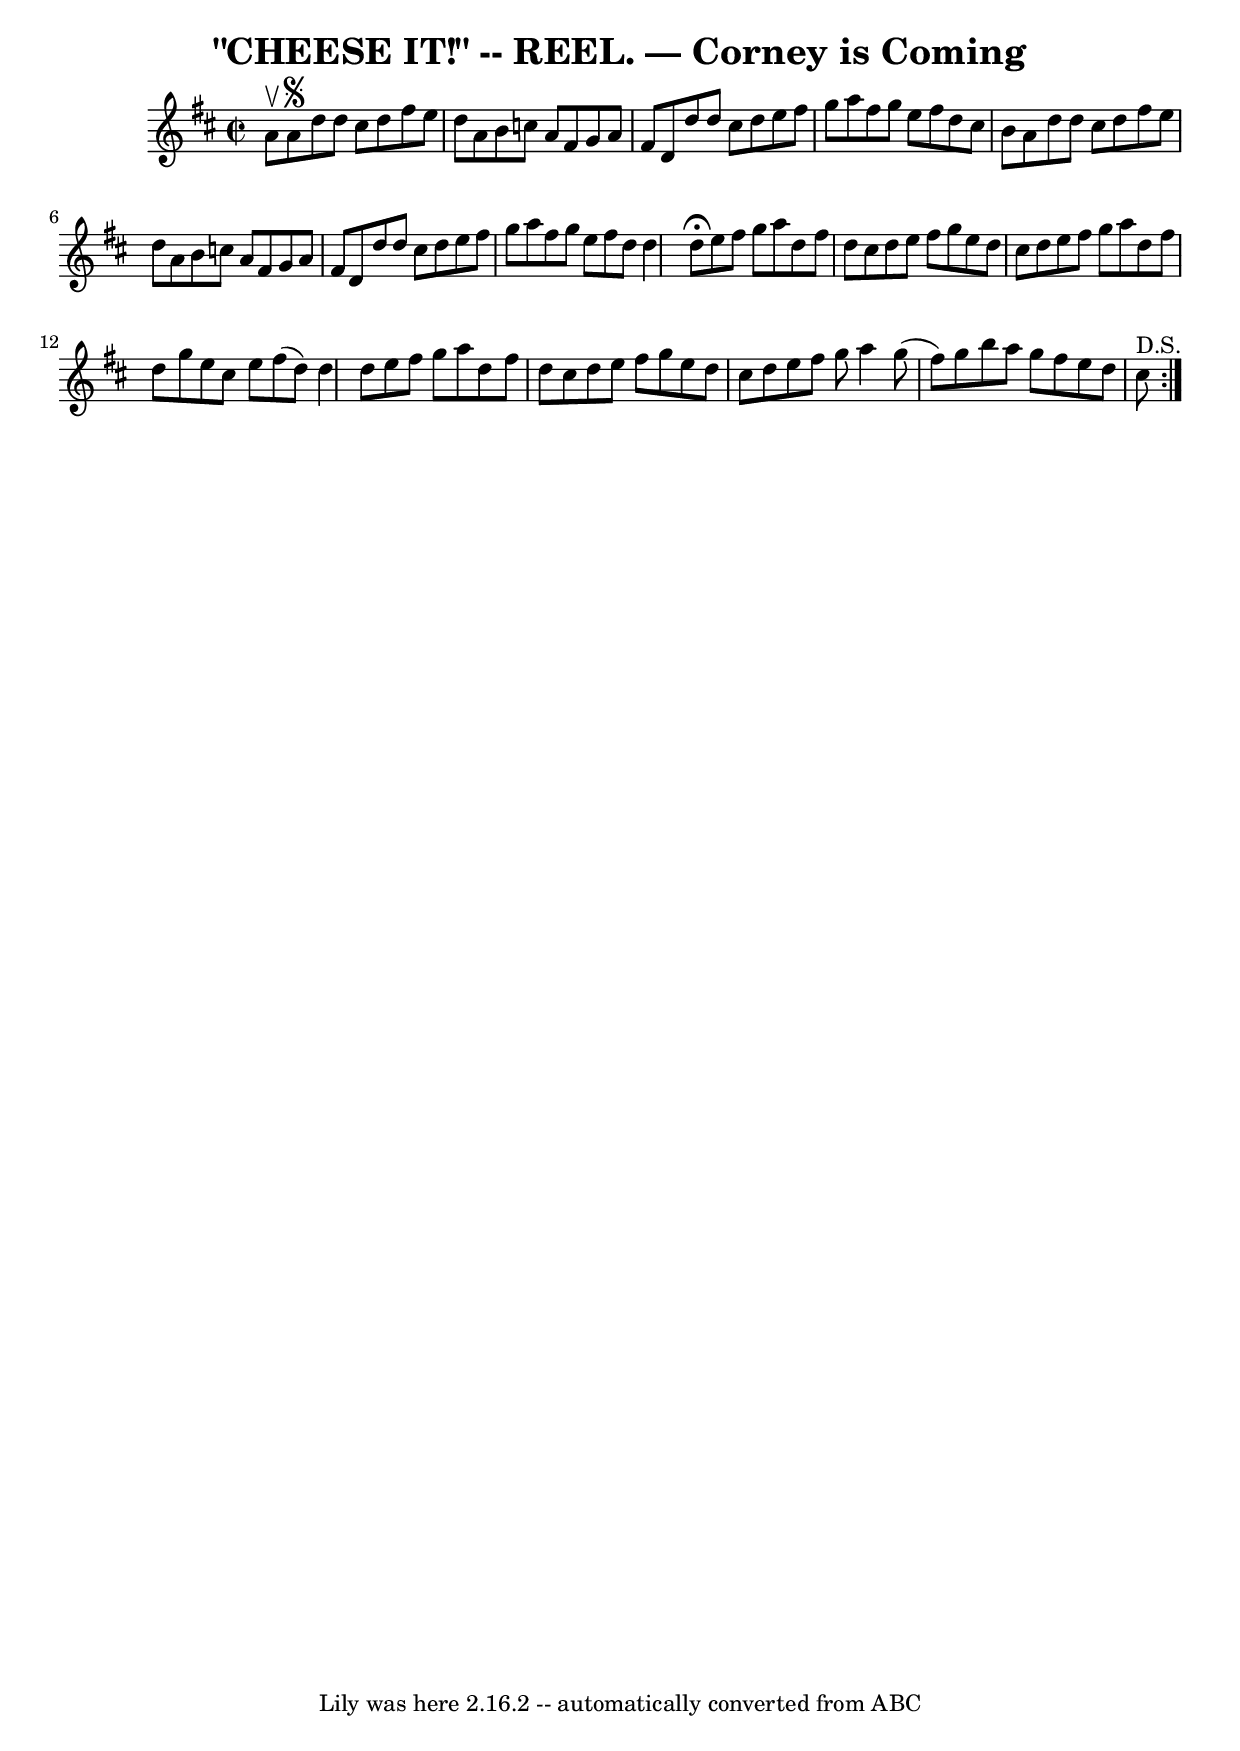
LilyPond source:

\version "2.16.2"
\include "Mammoth.ily"
\header {
  %% book = "Coles pg. 30.6"
 crossRefNumber = "14"
 footnotes = ""
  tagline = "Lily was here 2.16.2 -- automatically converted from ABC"
  title = "\"CHEESE IT!\" -- REEL. — Corney is Coming"

}
voicedefault =  {


  \override Staff.TimeSignature #'style = #'C
  \time 2/2 
  \key d \major a'8^\upbow    |
 a'8^\segno d''8 d''8 cis''8 d''8 fis''8 e''8 d''8   |
 a'8 b'8 c''8 a'8 fis'8 g'8 a'8 fis'8   |
 d'8 d''8 d''8 cis''8 d''8 e''8 fis''8 g''8   |
 a''8 fis''8 g''8 e''8 fis''8 d''8 cis''8 b'8   |
 a'8 d''8 d''8 cis''8 d''8 fis''8 e''8 d''8   |
 a'8 b'8 c''8 a'8 fis'8 g'8 a'8 fis'8   |
 d'8 d''8 d''8 cis''8 d''8 e''8 fis''8 g''8   |
 a''8 fis''8 g''8 e''8 fis''8 d''8 d''4    \bar "| |"     
  \repeat volta 2 {
 d''8^\fermata e''8 fis''8 g''8 a''8 d''8 fis''8 d''8   |
 cis''8 d''8 e''8 fis''8 g''8 e''8 d''8 cis''8   |
 d''8 e''8 fis''8 g''8 a''8 d''8 fis''8 d''8   |
 g''8 e''8 cis''8 e''8 fis''8 (d''8) d''4   |
 d''8 e''8 fis''8 g''8 a''8 d''8 fis''8 d''8   |
 cis''8 d''8 e''8 fis''8 g''8 e''8 d''8 cis''8   |
 d''8 e''8 fis''8 g''8 a''4 g''8 (fis''8)  |
 g''8 b''8 a''8 g''8 fis''8   
 e''8 d''8 cis''8^"D.S."   
  }   

}

\score{
  <<

    \context Staff="default"
    {
      \voicedefault 
      
    }

  >>
  \layout {
    
  }
  \midi {
  }

}
